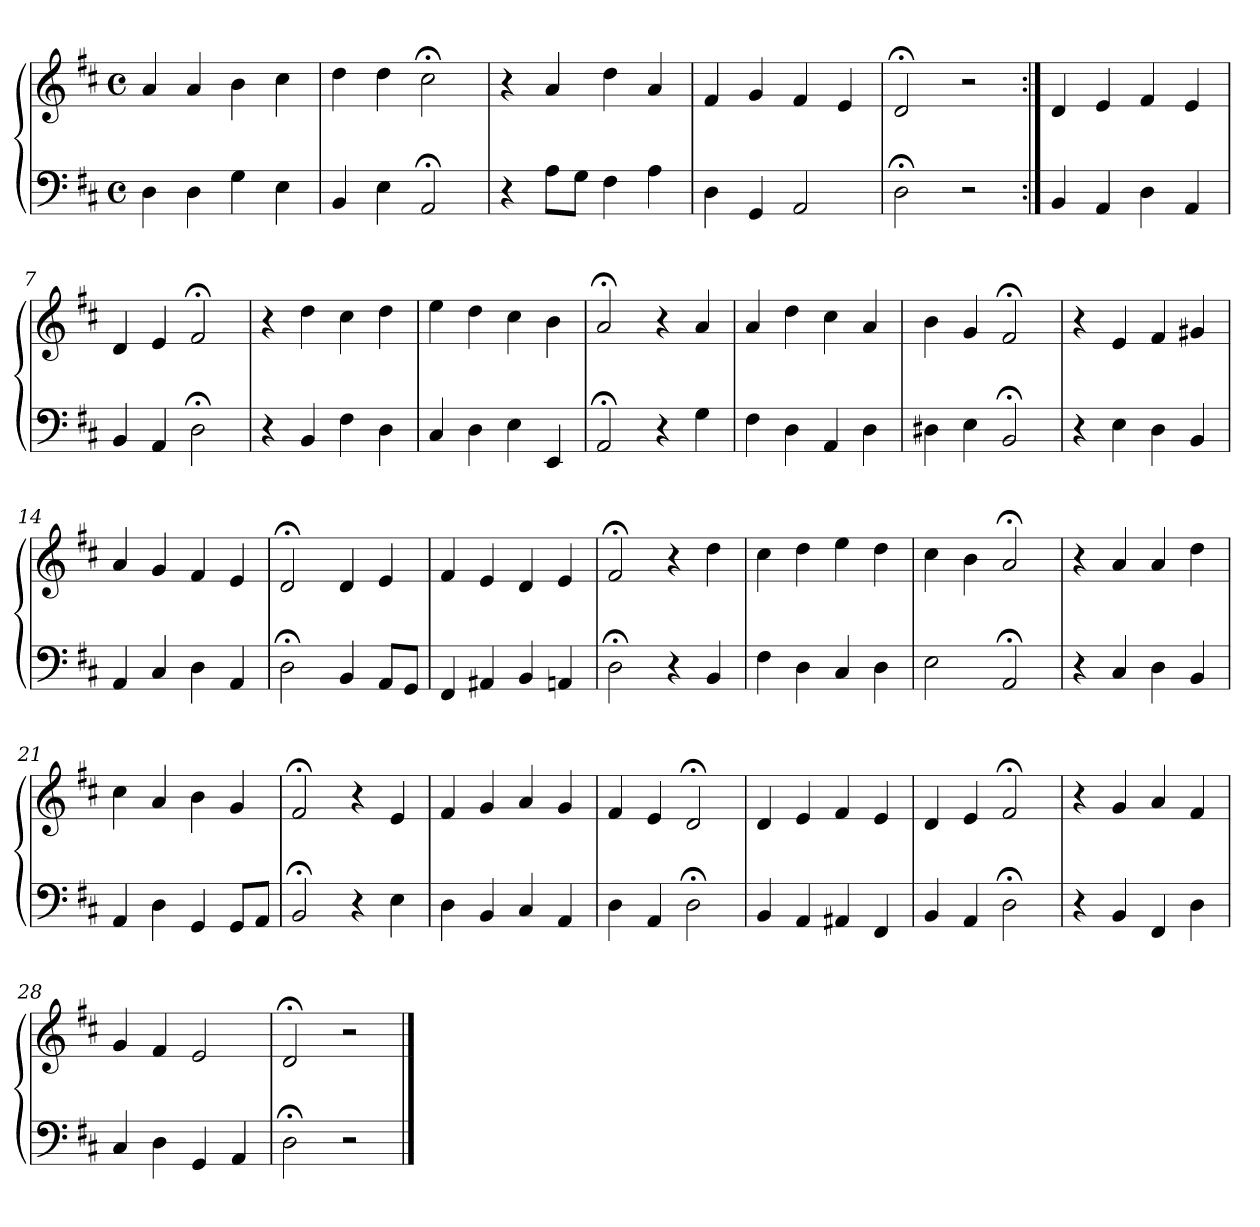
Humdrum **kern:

**kern	**kern
*part1	*part1
*staff2	*staff1
*clefF4	*clefG2
*k[f#c#]	*k[f#c#]
*M4/4	*M4/4
*met(c)	*met(c)
=1	=1
4D	4a
4D	4a
4G	4b
4E	4cc#
=2	=2
4BB	4dd
4E	4dd
2AA;<	2cc#;<
=3	=3
4r	4r
8AL	4a
8GJ	.
4F#	4dd
4A	4a
=4	=4
4D	4f#
4GG	4g
2AA	4f#
.	4e
=5	=5
2D;<	2d;<
2r	2r
=6:|!	=6:|!
4BB	4d
4AA	4e
4D	4f#
4AA	4e
=7	=7
4BB	4d
4AA	4e
2D;<	2f#;<
!!LO:LB:g=z
=8	=8
4r	4r
4BB	4dd
4F#	4cc#
4D	4dd
=9	=9
4C#	4ee
4D	4dd
4E	4cc#
4EE	4b
=10	=10
2AA;<	2a;<
4r	4r
4G	4a
=11	=11
4F#	4a
4D	4dd
4AA	4cc#
4D	4a
=12	=12
4D#X	4b
4E	4g
2BB;<	2f#;<
=13	=13
4r	4r
4E	4e
4D	4f#
4BB	4g#X
=14	=14
4AA	4a
4C#	4g
4D	4f#
4AA	4e
=15	=15
2D;<	2d;<
4BB	4d
8AAL	4e
8GGJ	.
!!LO:LB:g=z
=16	=16
4FF#	4f#
4AA#X	4e
4BB	4d
4AAn	4e
=17	=17
2D;<	2f#;<
4r	4r
4BB	4dd
=18	=18
4F#	4cc#
4D	4dd
4C#	4ee
4D	4dd
=19	=19
2E	4cc#
.	4b
2AA;<	2a;<
=20	=20
4r	4r
4C#	4a
4D	4a
4BB	4dd
=21	=21
4AA	4cc#
4D	4a
4GG	4b
8GGL	4g
8AAJ	.
=22	=22
2BB;<	2f#;<
4r	4r
4E	4e
=23	=23
4D	4f#
4BB	4g
4C#	4a
4AA	4g
!!LO:LB:g=z
=24	=24
4D	4f#
4AA	4e
2D;<	2d;<
=25	=25
4BB	4d
4AA	4e
4AA#X	4f#
4FF#	4e
=26	=26
4BB	4d
4AA	4e
2D;<	2f#;<
=27	=27
4r	4r
4BB	4g
4FF#	4a
4D	4f#
=28	=28
4C#	4g
4D	4f#
4GG	2e
4AA	.
=29	=29
2D;<	2d;<
2r	2r
==	==
*-	*-
